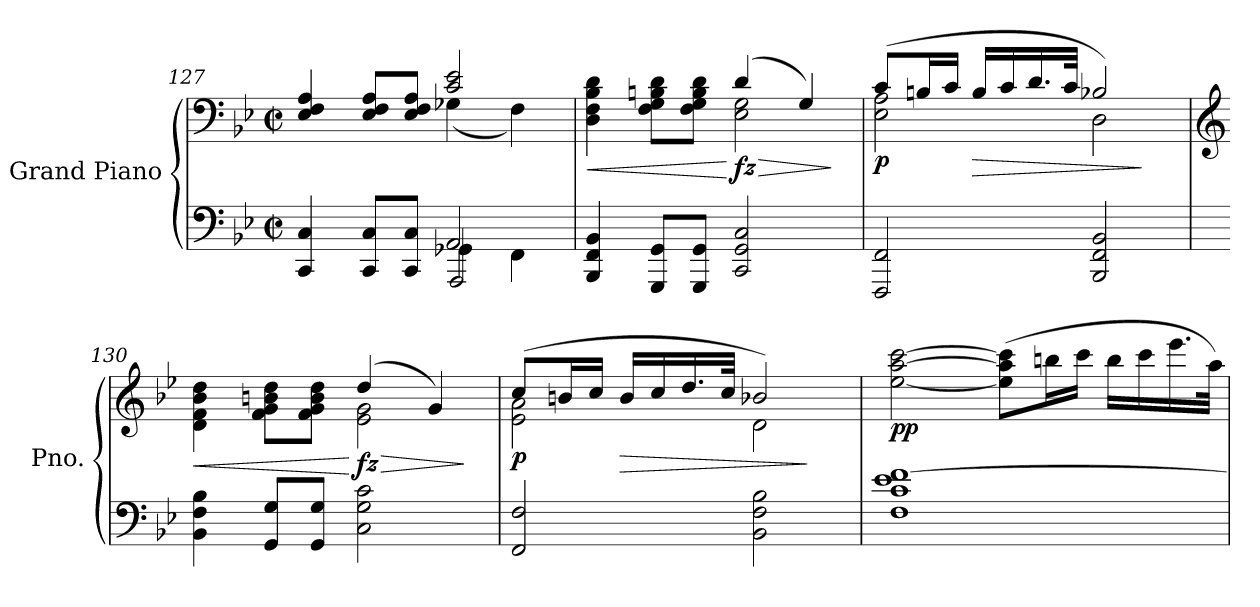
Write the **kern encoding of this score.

**kern	**kern	**dynam
*part1	*part1	*part1
*staff2	*staff1	*staff1/2
*I"Grand Piano	*	*
*I'Pno.	*	*
*clefF4	*clefF4	*
*k[b-e-]	*k[b-e-]	*
*M2/2	*M2/2	*
*met(c|)	*met(c|)	*
=127	=127	=127
*^	*^	*
*	*^	*	*	*
4CC/ 4C/	2ryy	2ryy	4E-/ 4F/ 4A/	2ryy	.
8CC/ 8C/L	.	.	8E-/ 8F/ 8A/L	.	.
8CC/ 8C/J	.	.	8E-/ 8F/ 8A/J	.	.
2AA/	4GG-X\	2AAA/	2c/ 2e-/	(<4G-X\	.
.	4FF\	.	.	4F\)	.
*	*v	*v	*	*	*
=128	=128	=128	=128	=128
!	!	!	!	!LO:HP:b
*v	*v	*	*	*
4BBB-/ 4FF/ 4BB-/	4D\ 4F\ 4B-\ 4d\	2ryy	<
8GGG/ 8GG/L	8F\ 8G\ 8Bn\ 8d\L	.	.
8GGG/ 8GG/J	8F\ 8G\ 8B\ 8d\J	.	.
!	!	!	!LO:HP:n=1:b
!	!	!	!LO:DY:n=1:b
2CC/ 2GG/ 2C/	(>4d/	2E-\ 2G\	[ > fz
.	4G/)	.	.
*	*v	*v	*
.	.	]
=129	=129	=129
*	*^	*
!	!	!	!LO:DY:b
2FFF/ 2FF/	(>8c/L	2E-\ 2A\	p
.	16Bn/L	.	.
.	16c/JJ	.	.
!	!	!	!LO:HP:b
.	16B/LL	.	>
.	16c/	.	.
.	16.d/	.	.
.	32c/JJk	.	.
2BBB-/ 2FF/ 2BB-/	2B-X/)	2D\	.
*	*v	*v	*
.	.	]
!!LO:LB:g=z
=130	=130	=130
*	*clefG2	*
!	!	!LO:HP:b
*	*^	*
4BB-\ 4F\ 4B-\	4d\ 4f\ 4b-\ 4dd\	2ryy	<
8GG/ 8G/L	8f\ 8g\ 8bn\ 8dd\L	.	.
8GG/ 8G/J	8f\ 8g\ 8b\ 8dd\J	.	.
!	!	!	!LO:HP:n=1:b
!	!	!	!LO:DY:n=1:b
2C\ 2G\ 2c\	(>4dd/	2e-\ 2g\	[ > fz
.	4g/)	.	.
*	*v	*v	*
.	.	]
=131	=131	=131
*	*^	*
!	!	!	!LO:DY:b
2FF/ 2F/	(>8cc/L	2e-\ 2a\	p
.	16bn/L	.	.
.	16cc/JJ	.	.
!	!	!	!LO:HP:b
.	16b/LL	.	>
.	16cc/	.	.
.	16.dd/	.	.
.	32cc/JJk	.	.
2BB-\ 2F\ 2B-\	2b-X/)	2d\	.
*	*v	*v	*
.	.	]
=132	=132	=132
!	!	!LO:DY:b
1F 1c 1e- [1f	[2ee-\ [2aa\ [2ccc\	pp
.	(>8ee-\] 8aa\] 8ccc\]L	.
.	16bbn\L	.
.	16ccc\JJ	.
.	16bb\LL	.
.	16ccc\	.
.	16.eee-\	.
.	32aa\JJk)	.
=	=	=
*-	*-	*-
